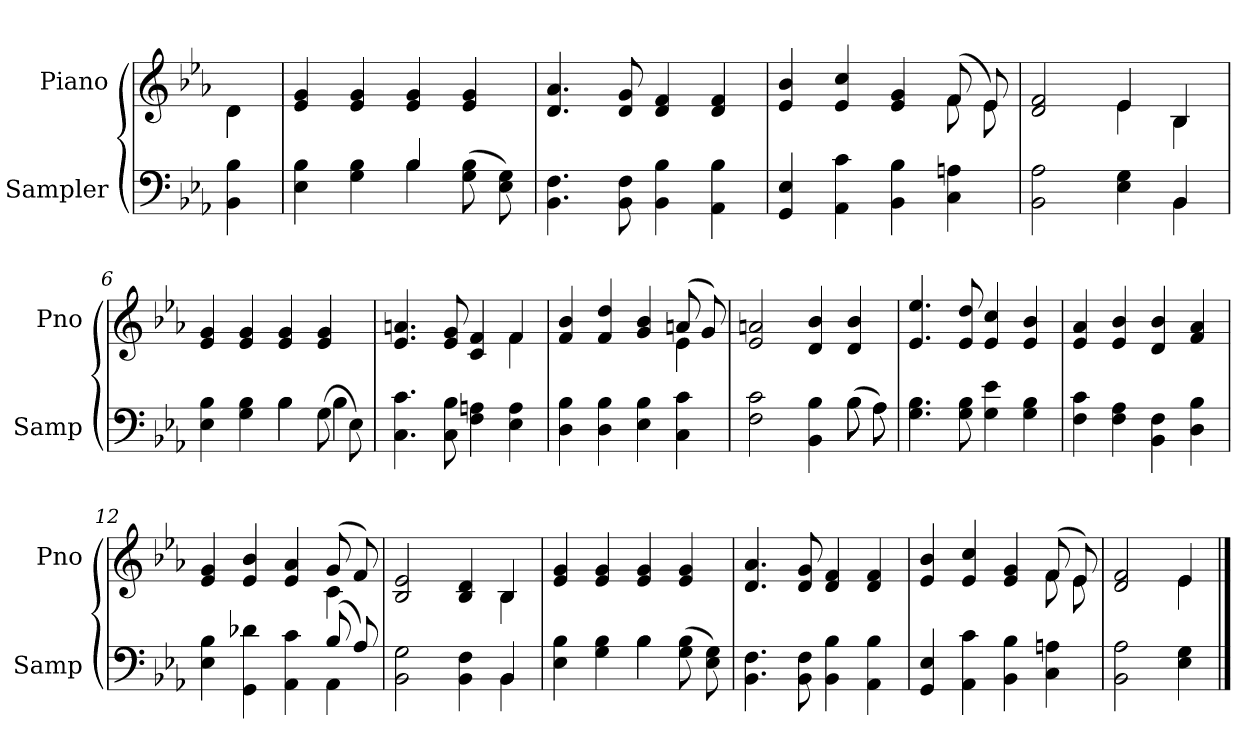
**kern	**kern
*part2	*part1
*staff2	*staff1
*I"Sampler	*I"Piano
*I'Samp	*I'Pno
*clefF4	*clefG2
*k[b-e-a-]	*k[b-e-a-]
*E-:	*E-:
=1	=1
*	*^
4BB- 4B-	4d\	4d
*	*v	*v
=2	=2
*^	*
4E- 4B-	2ryy	4e- 4g
4G 4B-	.	4e- 4g
4B-/	4B-	4e- 4g
(8G\ 8B-\	4ryy	4e- 4g
8E-\ 8G\)	.	.
*v	*v	*
=3	=3
4.BB- 4.F	4.d 4.a-
8BB- 8F	8d 8g
4BB- 4B-	4d 4f
4AA- 4B-	4d 4f
=4	=4
*	*^
4GG 4E-	4e- 4b-	2.ryy
4AA- 4c	4e- 4cc	.
4BB- 4B-	4e- 4g	.
4C 4An	(8f/	8f
.	8e-/)	8e-
=5	=5	=5
*^	*	*
2BB- 2A-	2.ryy	2d 2f	2ryy
4E- 4G	.	4e-/	4e-
4BB-/	4BB-	4B-/	4B-
*	*	*v	*v
=6	=6	=6
4E- 4B-	2ryy	4e- 4g
4G 4B-	.	4e- 4g
4B-\	4B-	4e- 4g
(8G\	4B-	4e- 4g
8E-\)	.	.
*v	*v	*
=7	=7
*	*^
4.C 4.c	4.e- 4.an	2.ryy
8C 8B-	8e- 8g	.
4F 4An	4c 4f	.
4E- 4A	4f/	4f
=8	=8	=8
4D 4B-	4f 4b-	2.ryy
4D 4B-	4f 4dd	.
4E- 4B-	4g 4b-	.
4C 4c	(8an/	4e-
.	8g/)	.
*	*v	*v
=9	=9
*^	*
2F 2c	2.ryy	2e- 2an
4BB- 4B-	.	4d 4b-
(8B-\	8B-	4d 4b-
8A-\)	8A-	.
*v	*v	*
=10	=10
4.G 4.B-	4.e- 4.ee-
8G 8B-	8e- 8dd
4G 4e-	4e- 4cc
4G 4B-	4e- 4b-
=11	=11
4F 4c	4e- 4a-
4F 4A-	4e- 4b-
4BB- 4F	4d 4b-
4D 4B-	4f 4a-
=12	=12
*^	*^
4E- 4B-	2.ryy	4e- 4g	2.ryy
4GG 4d-X	.	4e- 4b-	.
4AA- 4c	.	4e- 4a-	.
(8B-/	4AA-	(8g/	4c
8A-/)	.	8f/)	.
=13	=13	=13	=13
2BB- 2G	2.ryy	2B- 2e-	2.ryy
4BB- 4F	.	4B- 4d	.
4BB-/	4BB-	4B-/	4B-
*	*	*v	*v
=14	=14	=14
4E- 4B-	2ryy	4e- 4g
4G 4B-	.	4e- 4g
4B-\	4B-	4e- 4g
(8G\ 8B-\	4ryy	4e- 4g
8E-\ 8G\)	.	.
*v	*v	*
=15	=15
4.BB- 4.F	4.d 4.a-
8BB- 8F	8d 8g
4BB- 4B-	4d 4f
4AA- 4B-	4d 4f
=16	=16
*	*^
4GG 4E-	4e- 4b-	2.ryy
4AA- 4c	4e- 4cc	.
4BB- 4B-	4e- 4g	.
4C 4An	(8f/	8f
.	8e-/)	8e-
=17	=17	=17
2BB- 2A-	2d 2f	2ryy
4E- 4G	4e-/	4e-
*	*v	*v
==	==
*-	*-
